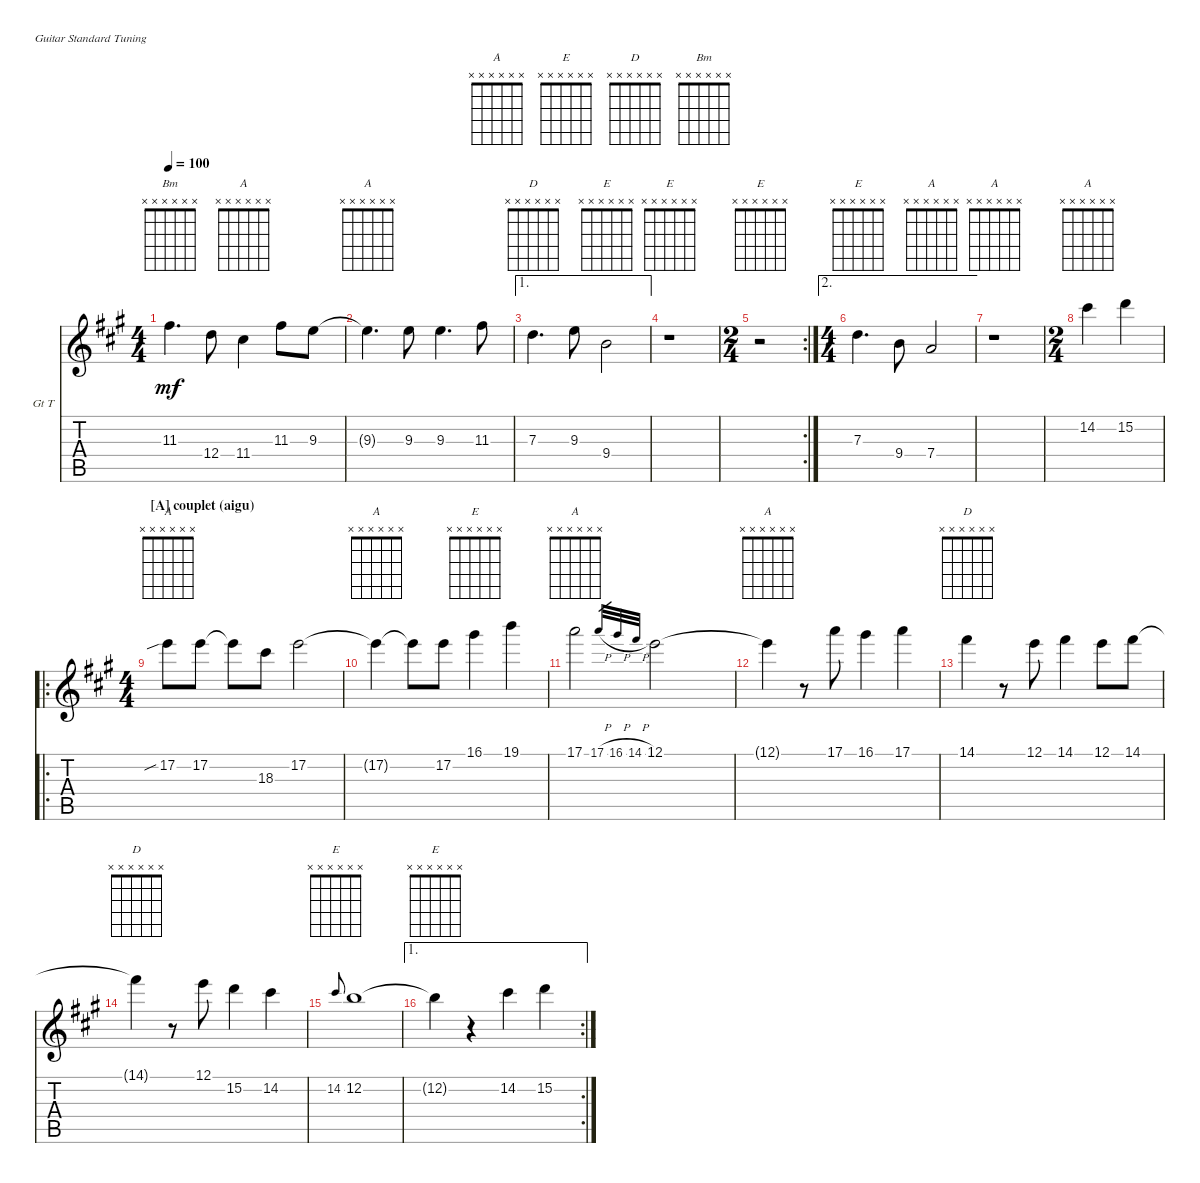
\defaultSystemsLayout 4
\bracketExtendMode nobrackets
\firstSystemTrackNameOrientation horizontal
\otherSystemsTrackNameOrientation horizontal
\chordDiagramsInScore
\track ("Guitar Theme" "Gt T") {instrument acousticguitarsteel}
\staff {score tabs}
\tuning (E4 B3 G3 D3 A2 E2)
\chord ("A" x x x x x x)
\chord ("E" x x x x x x)
\chord ("D" x x x x x x)
\chord ("Bm" x x x x x x)
\ts (4 4)
\tempo 100
\clef g2
\ks a
11.3.4{d ch "Bm" dy mf} 12.4.8 11.4.4{ch "A"} 11.3.8 9.3.8 |
9.3{t}.4{d ch "A"} 9.3.8 9.3.4{d} 11.3.8 |
\ae 1
7.3.4{d ch "D"} 9.3.8 9.4.2{ch "E"} |
r.1{ch "E"} |
\rc 2
\ts (2 4)
r.2{ch "E"} |
\ae 2
\ts (4 4)
7.3.4{d ch "E"} 9.4.8 7.4.2{ch "A"} |
r.1{ch "A"} |
\ts (2 4)
14.2.4{ch "A"} 15.2.4 |
\ro
\ts (4 4)
\section ("A" "couplet (aigu)")
17.2{sib}.8{ch "A"} 17.2.8 17.2{t}.8 18.3.8 17.2.2 |
17.2{t}.4{ch "A"} 17.2{t}.8 17.2.8 16.1.4{ch "E"} 19.1.4 |
17.1.2{ch "A"} 17.1{h}.32{gr} 16.1{h}.32{gr} 14.1{h}.32{gr} 12.1.2 |
12.1{t}.4{ch "A"} r.8 17.1.8 16.1.4 17.1.4 |
14.1.4{ch "D"} r.8 12.1.8 14.1.4 12.1.8 14.1.8 |
14.1{t}.4{ch "D"} r.8 12.1.8 15.2.4 14.2.4 |
14.2.8{ch "E" gr onbeat} 12.2.1 |
\ae 1
\rc 2
12.2{t}.4{ch "E"} r.4 14.2.4 15.2.4
